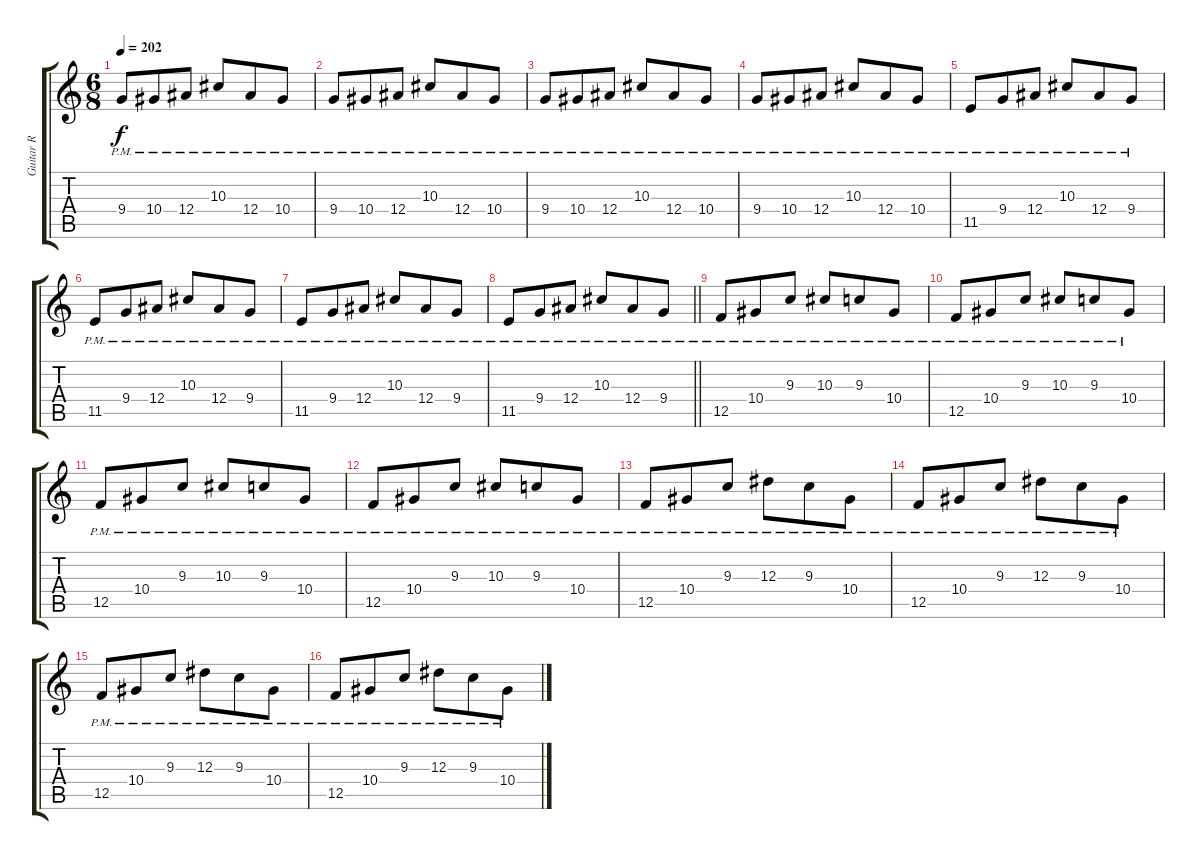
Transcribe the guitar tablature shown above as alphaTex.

\track ("Guitar R" "Guitar R") {instrument distortionguitar}
\staff {score tabs}
\tuning (C4 G3 Eb3 Bb2 F2 C2) {hide}
\ts (6 8)
\tempo 202
\clef g2
\ks c
9.4{pm}.8{dy f} 10.4{pm}.8 12.4{pm}.8 10.3{pm}.8 12.4{pm}.8 10.4{pm}.8 |
9.4{pm}.8 10.4{pm}.8 12.4{pm}.8 10.3{pm}.8 12.4{pm}.8 10.4{pm}.8 |
9.4{pm}.8 10.4{pm}.8 12.4{pm}.8 10.3{pm}.8 12.4{pm}.8 10.4{pm}.8 |
9.4{pm}.8 10.4{pm}.8 12.4{pm}.8 10.3{pm}.8 12.4{pm}.8 10.4{pm}.8 |
11.5{pm}.8 9.4{pm}.8 12.4{pm}.8 10.3{pm}.8 12.4{pm}.8 9.4{pm}.8 |
11.5{pm}.8 9.4{pm}.8 12.4{pm}.8 10.3{pm}.8 12.4{pm}.8 9.4{pm}.8 |
11.5{pm}.8 9.4{pm}.8 12.4{pm}.8 10.3{pm}.8 12.4{pm}.8 9.4{pm}.8 |
\barLineRight lightlight
11.5{pm}.8 9.4{pm}.8 12.4{pm}.8 10.3{pm}.8 12.4{pm}.8 9.4{pm}.8 |
\section ("" "")
12.5{pm}.8 10.4{pm}.8 9.3{pm}.8 10.3{pm}.8 9.3{pm}.8 10.4{pm}.8 |
12.5{pm}.8 10.4{pm}.8 9.3{pm}.8 10.3{pm}.8 9.3{pm}.8 10.4{pm}.8 |
12.5{pm}.8 10.4{pm}.8 9.3{pm}.8 10.3{pm}.8 9.3{pm}.8 10.4{pm}.8 |
12.5{pm}.8 10.4{pm}.8 9.3{pm}.8 10.3{pm}.8 9.3{pm}.8 10.4{pm}.8 |
12.5{pm}.8 10.4{pm}.8 9.3{pm}.8 12.3{pm}.8 9.3{pm}.8 10.4{pm}.8 |
12.5{pm}.8 10.4{pm}.8 9.3{pm}.8 12.3{pm}.8 9.3{pm}.8 10.4{pm}.8 |
12.5{pm}.8 10.4{pm}.8 9.3{pm}.8 12.3{pm}.8 9.3{pm}.8 10.4{pm}.8 |
12.5{pm}.8 10.4{pm}.8 9.3{pm}.8 12.3{pm}.8 9.3{pm}.8 10.4{pm}.8
